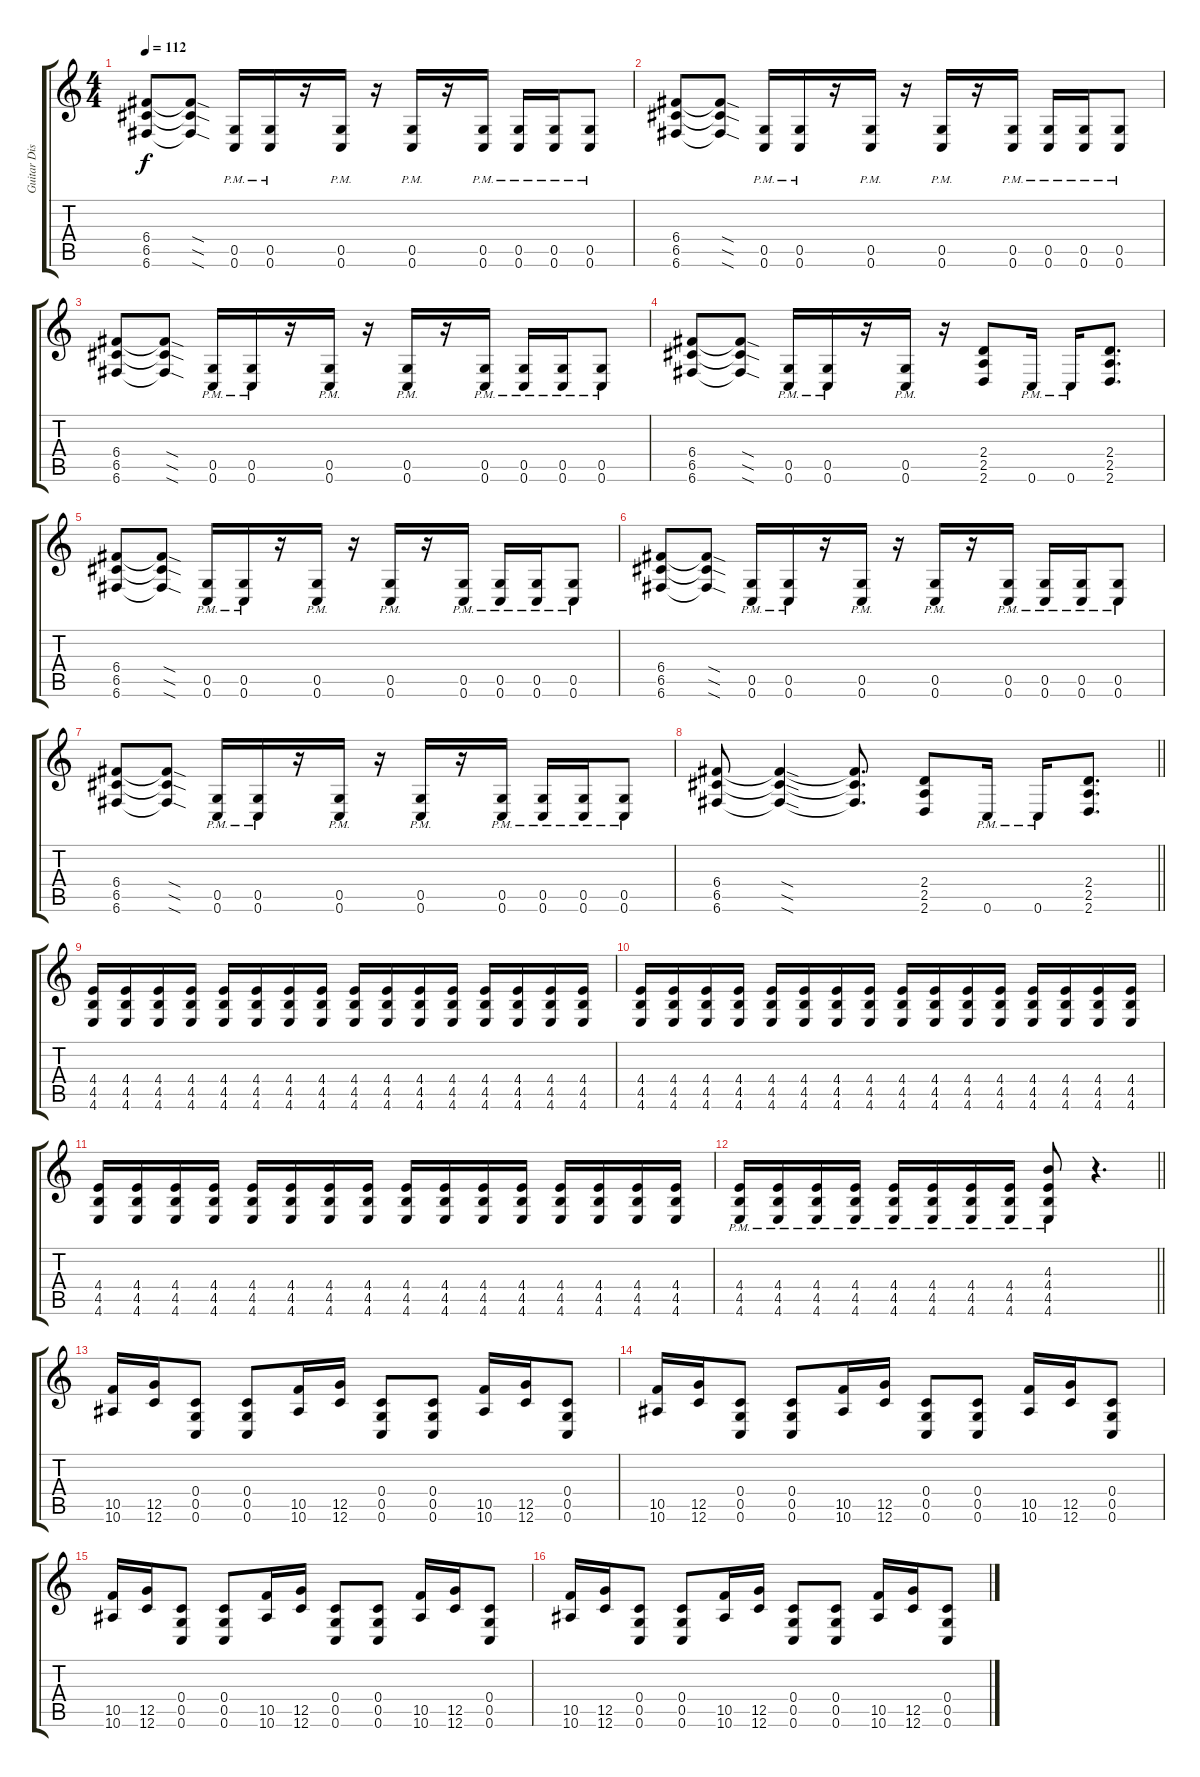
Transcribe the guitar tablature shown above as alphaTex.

\track ("Guitar Dist" "Guitar Dis") {instrument distortionguitar}
\staff {score tabs}
\tuning (E4 C4 G3 C3 G2 C2) {hide}
\ts (4 4)
\tempo 112
\clef g2
\ks c
(6.4 6.5 6.6).8{dy f} (6.4{sod t} 6.5{sod t} 6.6{sod t}).8 (0.5{pm} 0.6{pm}).16 (0.5{pm} 0.6{pm}).16 r.16 (0.5{pm} 0.6{pm}).16 r.16 (0.5{pm} 0.6{pm}).16 r.16 (0.5{pm} 0.6{pm}).16 (0.5{pm} 0.6{pm}).16 (0.5{pm} 0.6{pm}).16 (0.5{pm} 0.6{pm}).8 |
(6.4 6.5 6.6).8 (6.4{sod t} 6.5{sod t} 6.6{sod t}).8 (0.5{pm} 0.6{pm}).16 (0.5{pm} 0.6{pm}).16 r.16 (0.5{pm} 0.6{pm}).16 r.16 (0.5{pm} 0.6{pm}).16 r.16 (0.5{pm} 0.6{pm}).16 (0.5{pm} 0.6{pm}).16 (0.5{pm} 0.6{pm}).16 (0.5{pm} 0.6{pm}).8 |
(6.4 6.5 6.6).8 (6.4{sod t} 6.5{sod t} 6.6{sod t}).8 (0.5{pm} 0.6{pm}).16 (0.5{pm} 0.6{pm}).16 r.16 (0.5{pm} 0.6{pm}).16 r.16 (0.5{pm} 0.6{pm}).16 r.16 (0.5{pm} 0.6{pm}).16 (0.5{pm} 0.6{pm}).16 (0.5{pm} 0.6{pm}).16 (0.5{pm} 0.6{pm}).8 |
(6.4 6.5 6.6).8 (6.4{sod t} 6.5{sod t} 6.6{sod t}).8 (0.5{pm} 0.6{pm}).16 (0.5{pm} 0.6{pm}).16 r.16 (0.5{pm} 0.6{pm}).16 r.16 (2.4 2.5 2.6).8 0.6{pm}.16 0.6{pm}.16 (2.4 2.5 2.6).8{d} |
(6.4 6.5 6.6).8 (6.4{sod t} 6.5{sod t} 6.6{sod t}).8 (0.5{pm} 0.6{pm}).16 (0.5{pm} 0.6{pm}).16 r.16 (0.5{pm} 0.6{pm}).16 r.16 (0.5{pm} 0.6{pm}).16 r.16 (0.5{pm} 0.6{pm}).16 (0.5{pm} 0.6{pm}).16 (0.5{pm} 0.6{pm}).16 (0.5{pm} 0.6{pm}).8 |
(6.4 6.5 6.6).8 (6.4{sod t} 6.5{sod t} 6.6{sod t}).8 (0.5{pm} 0.6{pm}).16 (0.5{pm} 0.6{pm}).16 r.16 (0.5{pm} 0.6{pm}).16 r.16 (0.5{pm} 0.6{pm}).16 r.16 (0.5{pm} 0.6{pm}).16 (0.5{pm} 0.6{pm}).16 (0.5{pm} 0.6{pm}).16 (0.5{pm} 0.6{pm}).8 |
(6.4 6.5 6.6).8 (6.4{sod t} 6.5{sod t} 6.6{sod t}).8 (0.5{pm} 0.6{pm}).16 (0.5{pm} 0.6{pm}).16 r.16 (0.5{pm} 0.6{pm}).16 r.16 (0.5{pm} 0.6{pm}).16 r.16 (0.5{pm} 0.6{pm}).16 (0.5{pm} 0.6{pm}).16 (0.5{pm} 0.6{pm}).16 (0.5{pm} 0.6{pm}).8 |
\barLineRight lightlight
(6.4 6.5 6.6).8 (6.4{sod t} 6.5{sod t} 6.6{sod t}).4 (6.4{t} 6.5{t} 6.6{t}).8{d} (2.4 2.5 2.6).8 0.6{pm}.16 0.6{pm}.16 (2.4 2.5 2.6).8{d} |
(4.4 4.5 4.6).16 (4.4 4.5 4.6).16 (4.4 4.5 4.6).16 (4.4 4.5 4.6).16 (4.4 4.5 4.6).16 (4.4 4.5 4.6).16 (4.4 4.5 4.6).16 (4.4 4.5 4.6).16 (4.4 4.5 4.6).16 (4.4 4.5 4.6).16 (4.4 4.5 4.6).16 (4.4 4.5 4.6).16 (4.4 4.5 4.6).16 (4.4 4.5 4.6).16 (4.4 4.5 4.6).16 (4.4 4.5 4.6).16 |
(4.4 4.5 4.6).16 (4.4 4.5 4.6).16 (4.4 4.5 4.6).16 (4.4 4.5 4.6).16 (4.4 4.5 4.6).16 (4.4 4.5 4.6).16 (4.4 4.5 4.6).16 (4.4 4.5 4.6).16 (4.4 4.5 4.6).16 (4.4 4.5 4.6).16 (4.4 4.5 4.6).16 (4.4 4.5 4.6).16 (4.4 4.5 4.6).16 (4.4 4.5 4.6).16 (4.4 4.5 4.6).16 (4.4 4.5 4.6).16 |
(4.4 4.5 4.6).16 (4.4 4.5 4.6).16 (4.4 4.5 4.6).16 (4.4 4.5 4.6).16 (4.4 4.5 4.6).16 (4.4 4.5 4.6).16 (4.4 4.5 4.6).16 (4.4 4.5 4.6).16 (4.4 4.5 4.6).16 (4.4 4.5 4.6).16 (4.4 4.5 4.6).16 (4.4 4.5 4.6).16 (4.4 4.5 4.6).16 (4.4 4.5 4.6).16 (4.4 4.5 4.6).16 (4.4 4.5 4.6).16 |
\barLineRight lightlight
(4.4{pm} 4.5{pm} 4.6{pm}).16 (4.4{pm} 4.5{pm} 4.6{pm}).16 (4.4{pm} 4.5{pm} 4.6{pm}).16 (4.4{pm} 4.5{pm} 4.6{pm}).16 (4.4{pm} 4.5{pm} 4.6{pm}).16 (4.4{pm} 4.5{pm} 4.6{pm}).16 (4.4{pm} 4.5{pm} 4.6{pm}).16 (4.4{pm} 4.5{pm} 4.6{pm}).16 (4.3{pm} 4.4{pm} 4.5{pm} 4.6{pm}).8 r.4{d} |
(10.5 10.6).16 (12.5 12.6).16 (0.4 0.5 0.6).8 (0.4 0.5 0.6).8 (10.5 10.6).16 (12.5 12.6).16 (0.4 0.5 0.6).8 (0.4 0.5 0.6).8 (10.5 10.6).16 (12.5 12.6).16 (0.4 0.5 0.6).8 |
(10.5 10.6).16 (12.5 12.6).16 (0.4 0.5 0.6).8 (0.4 0.5 0.6).8 (10.5 10.6).16 (12.5 12.6).16 (0.4 0.5 0.6).8 (0.4 0.5 0.6).8 (10.5 10.6).16 (12.5 12.6).16 (0.4 0.5 0.6).8 |
(10.5 10.6).16 (12.5 12.6).16 (0.4 0.5 0.6).8 (0.4 0.5 0.6).8 (10.5 10.6).16 (12.5 12.6).16 (0.4 0.5 0.6).8 (0.4 0.5 0.6).8 (10.5 10.6).16 (12.5 12.6).16 (0.4 0.5 0.6).8 |
(10.5 10.6).16 (12.5 12.6).16 (0.4 0.5 0.6).8 (0.4 0.5 0.6).8 (10.5 10.6).16 (12.5 12.6).16 (0.4 0.5 0.6).8 (0.4 0.5 0.6).8 (10.5 10.6).16 (12.5 12.6).16 (0.4 0.5 0.6).8
